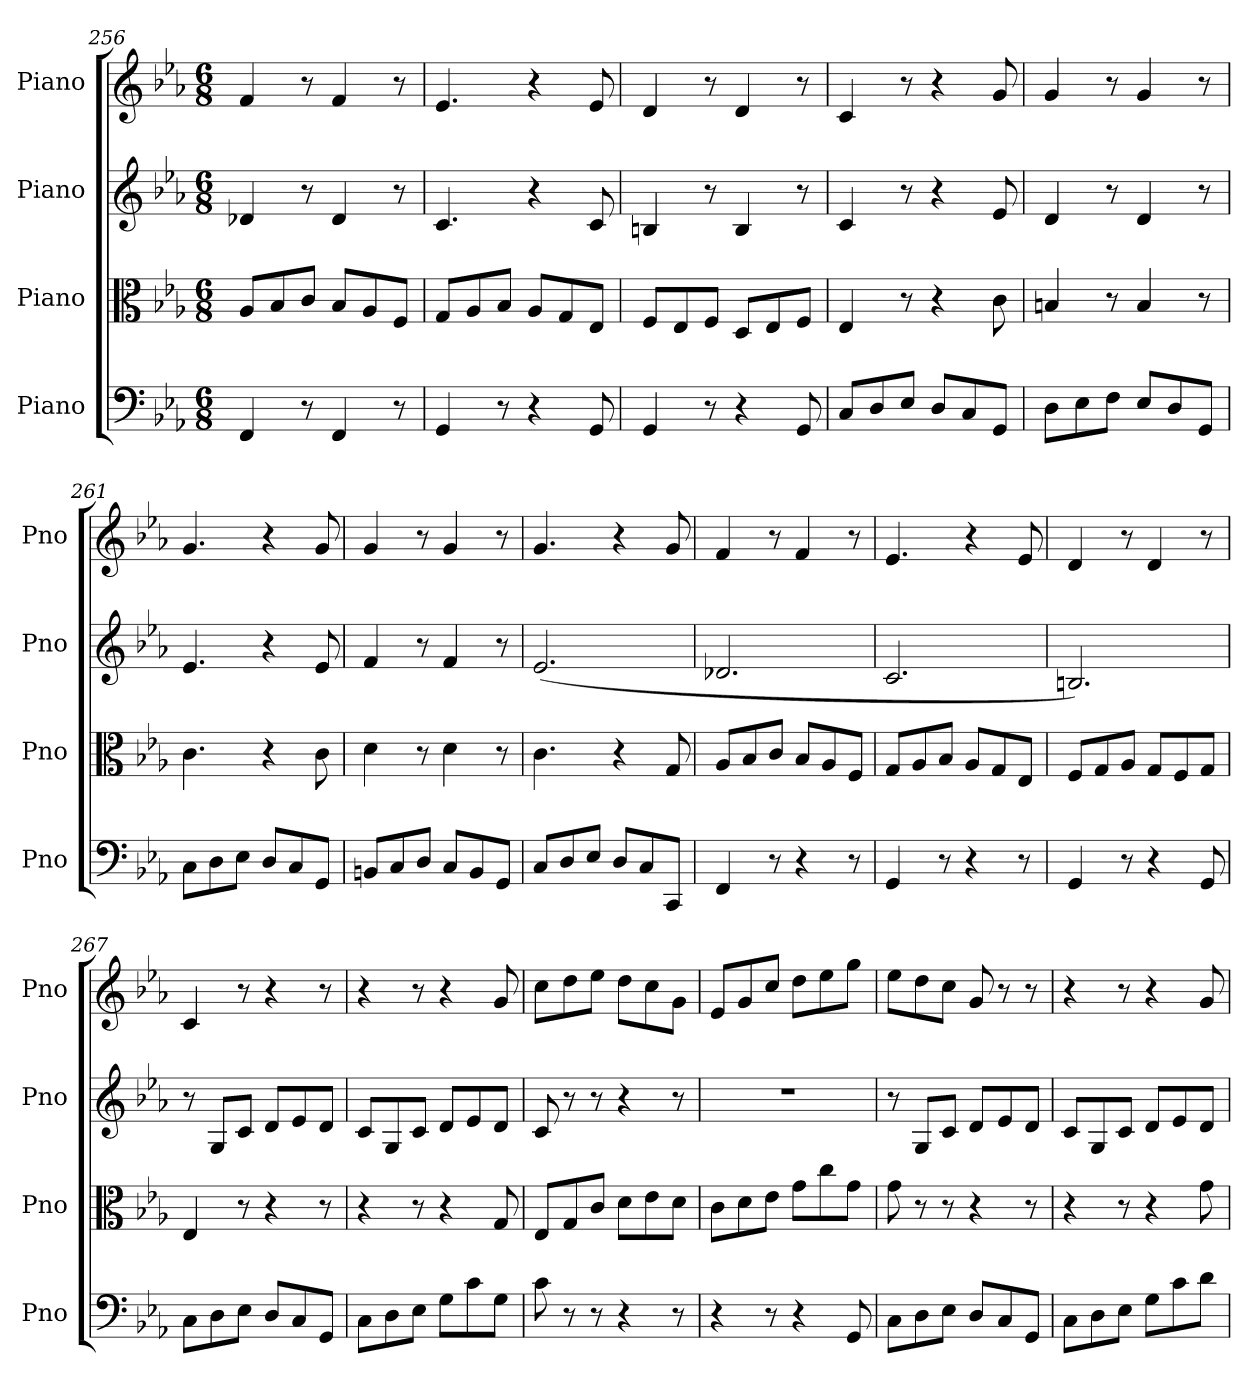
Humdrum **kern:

**kern	**kern	**kern	**kern
*part4	*part3	*part2	*part1
*staff4	*staff3	*staff2	*staff1
*I"Piano	*I"Piano	*I"Piano	*I"Piano
*I'Pno	*I'Pno	*I'Pno	*I'Pno
*clefF4	*clefC3	*clefG2	*clefG2
*k[b-e-a-]	*k[b-e-a-]	*k[b-e-a-]	*k[b-e-a-]
*M6/8	*M6/8	*M6/8	*M6/8
=256	=256	=256	=256
4FF/	8A-/L	4d-X/	4f/
.	8B-/	.	.
8r	8c/J	8r	8r
4FF/	8B-/L	4d-/	4f/
.	8A-/	.	.
8r	8F/J	8r	8r
=257	=257	=257	=257
4GG/	8G/L	4.c/	4.e-/
.	8A-/	.	.
8r	8B-/J	.	.
4r	8A-/L	4r	4r
.	8G/	.	.
8GG/	8E-/J	8c/	8e-/
=258	=258	=258	=258
4GG/	8F/L	4Bn/	4d/
.	8E-/	.	.
8r	8F/J	8r	8r
4r	8D/L	4B/	4d/
.	8E-/	.	.
8GG/	8F/J	8r	8r
=259	=259	=259	=259
8C/L	4E-/	4c/	4c/
8D/	.	.	.
8E-/J	8r	8r	8r
8D/L	4r	4r	4r
8C/	.	.	.
8GG/J	8c\	8e-/	8g/
=260	=260	=260	=260
8D\L	4Bn/	4d/	4g/
8E-\	.	.	.
8F\J	8r	8r	8r
8E-/L	4B/	4d/	4g/
8D/	.	.	.
8GG/J	8r	8r	8r
=261	=261	=261	=261
8C\L	4.c\	4.e-/	4.g/
8D\	.	.	.
8E-\J	.	.	.
8D/L	4r	4r	4r
8C/	.	.	.
8GG/J	8c\	8e-/	8g/
=262	=262	=262	=262
8BBn/L	4d\	4f/	4g/
8C/	.	.	.
8D/J	8r	8r	8r
8C/L	4d\	4f/	4g/
8BB/	.	.	.
8GG/J	8r	8r	8r
=263	=263	=263	=263
8C/L	4.c\	(2.e-/	4.g/
8D/	.	.	.
8E-/J	.	.	.
8D/L	4r	.	4r
8C/	.	.	.
8CC/J	8G/	.	8g/
!!LO:LB:g=z
=264	=264	=264	=264
4FF/	8A-/L	2.d-X/	4f/
.	8B-/	.	.
8r	8c/J	.	8r
4r	8B-/L	.	4f/
.	8A-/	.	.
8r	8F/J	.	8r
=265	=265	=265	=265
4GG/	8G/L	2.c/	4.e-/
.	8A-/	.	.
8r	8B-/J	.	.
4r	8A-/L	.	4r
.	8G/	.	.
8r	8E-/J	.	8e-/
=266	=266	=266	=266
4GG/	8F/L	2.Bn/)	4d/
.	8G/	.	.
8r	8A-/J	.	8r
4r	8G/L	.	4d/
.	8F/	.	.
8GG/	8G/J	.	8r
=267	=267	=267	=267
8C\L	4E-/	8r	4c/
8D\	.	8G/L	.
8E-\J	8r	8c/J	8r
8D/L	4r	8d/L	4r
8C/	.	8e-/	.
8GG/J	8r	8d/J	8r
=268	=268	=268	=268
8C\L	4r	8c/L	4r
8D\	.	8G/	.
8E-\J	8r	8c/J	8r
8G\L	4r	8d/L	4r
8c\	.	8e-/	.
8G\J	8G/	8d/J	8g/
=269	=269	=269	=269
8c\	8E-/L	8c/	8cc\L
8r	8G/	8r	8dd\
8r	8c/J	8r	8ee-\J
4r	8d\L	4r	8dd\L
.	8e-\	.	8cc\
8r	8d\J	8r	8g\J
=270	=270	=270	=270
4r	8c\L	2.r	8e-/L
.	8d\	.	8g/
8r	8e-\J	.	8cc/J
4r	8g\L	.	8dd\L
.	8cc\	.	8ee-\
8GG/	8g\J	.	8gg\J
=271	=271	=271	=271
8C\L	8g\	8r	8ee-\L
8D\	8r	8G/L	8dd\
8E-\J	8r	8c/J	8cc\J
8D/L	4r	8d/L	8g/
8C/	.	8e-/	8r
8GG/J	8r	8d/J	8r
=272	=272	=272	=272
8C\L	4r	8c/L	4r
8D\	.	8G/	.
8E-\J	8r	8c/J	8r
8G\L	4r	8d/L	4r
8c\	.	8e-/	.
8d\J	8g\	8d/J	8g/
=	=	=	=
*-	*-	*-	*-
